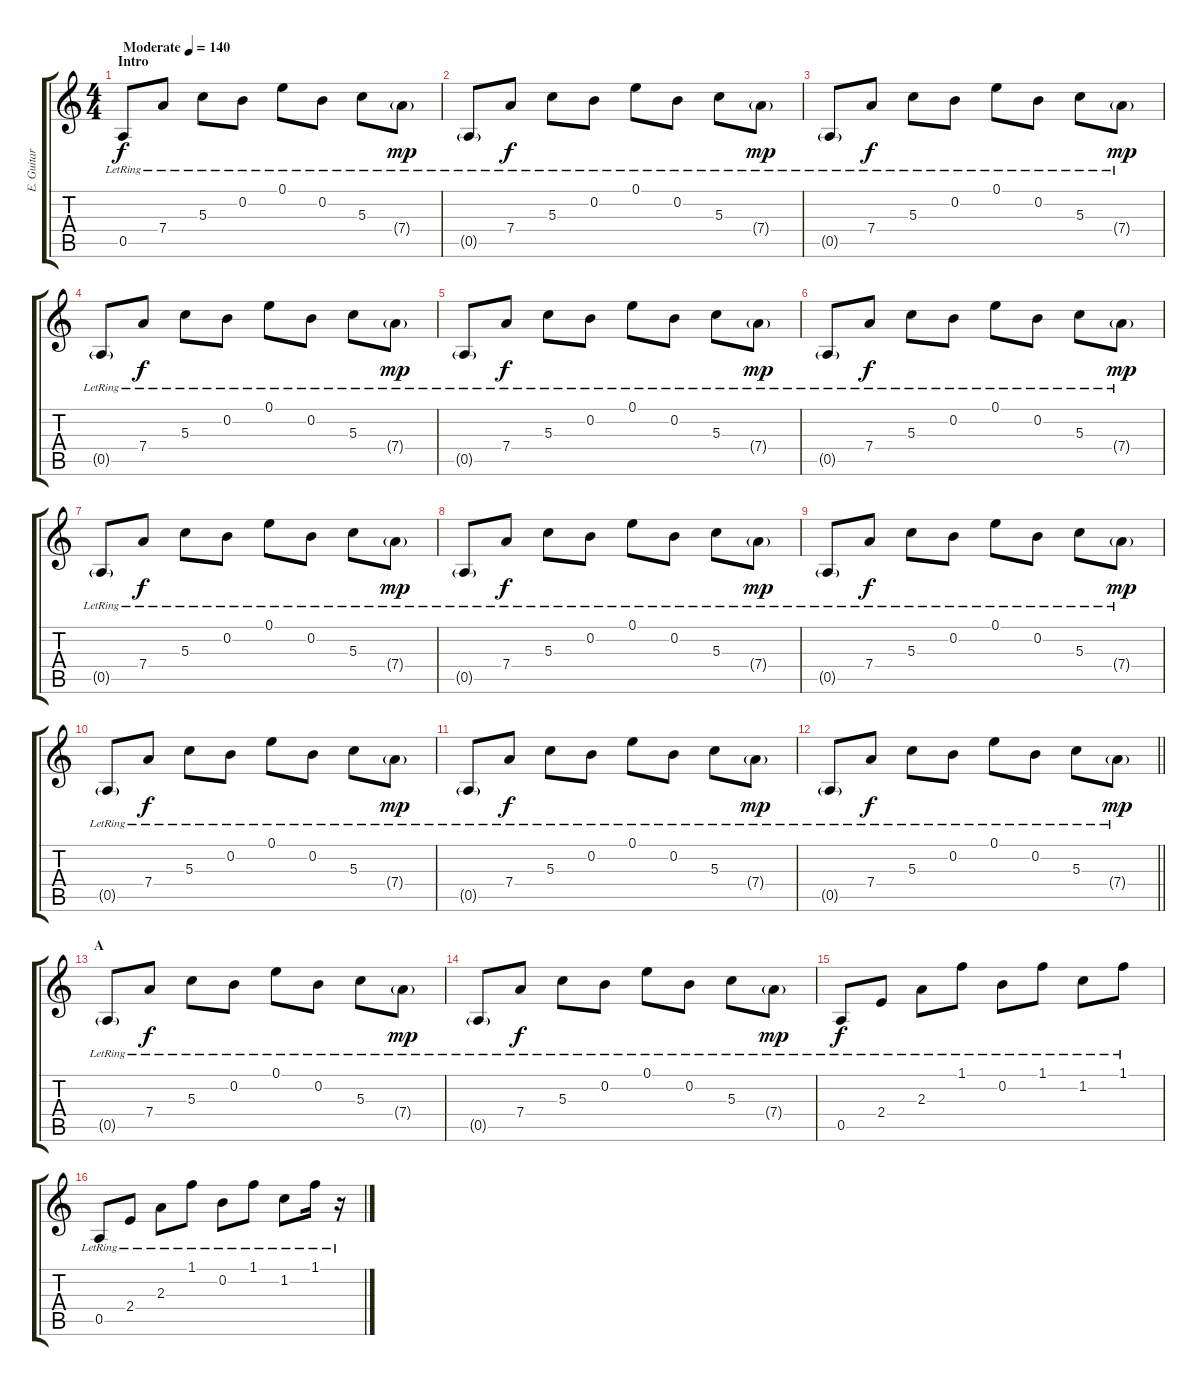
\track ("E. Guitar I" "E. Guitar ") {instrument electricguitarjazz}
\staff {score tabs}
\tuning (E4 B3 G3 D3 A2 E2) {hide}
\ts (4 4)
\section ("" "Intro")
\tempo (140 "Moderate")
\clef g2
\ks c
0.5{lr}.8{dy f instrument electricguitarjazz} 7.4{lr}.8 5.3{lr}.8 0.2{lr}.8 0.1{lr}.8 0.2{lr}.8 5.3{lr}.8 7.4{g lr}.8{dy mp} |
0.5{g lr}.8 7.4{lr}.8{dy f} 5.3{lr}.8 0.2{lr}.8 0.1{lr}.8 0.2{lr}.8 5.3{lr}.8 7.4{g lr}.8{dy mp} |
0.5{g lr}.8 7.4{lr}.8{dy f} 5.3{lr}.8 0.2{lr}.8 0.1{lr}.8 0.2{lr}.8 5.3{lr}.8 7.4{g lr}.8{dy mp} |
0.5{g lr}.8 7.4{lr}.8{dy f} 5.3{lr}.8 0.2{lr}.8 0.1{lr}.8 0.2{lr}.8 5.3{lr}.8 7.4{g lr}.8{dy mp} |
0.5{g lr}.8 7.4{lr}.8{dy f} 5.3{lr}.8 0.2{lr}.8 0.1{lr}.8 0.2{lr}.8 5.3{lr}.8 7.4{g lr}.8{dy mp} |
0.5{g lr}.8 7.4{lr}.8{dy f} 5.3{lr}.8 0.2{lr}.8 0.1{lr}.8 0.2{lr}.8 5.3{lr}.8 7.4{g lr}.8{dy mp} |
0.5{g lr}.8 7.4{lr}.8{dy f} 5.3{lr}.8 0.2{lr}.8 0.1{lr}.8 0.2{lr}.8 5.3{lr}.8 7.4{g lr}.8{dy mp} |
0.5{g lr}.8 7.4{lr}.8{dy f} 5.3{lr}.8 0.2{lr}.8 0.1{lr}.8 0.2{lr}.8 5.3{lr}.8 7.4{g lr}.8{dy mp} |
0.5{g lr}.8 7.4{lr}.8{dy f} 5.3{lr}.8 0.2{lr}.8 0.1{lr}.8 0.2{lr}.8 5.3{lr}.8 7.4{g lr}.8{dy mp} |
0.5{g lr}.8 7.4{lr}.8{dy f} 5.3{lr}.8 0.2{lr}.8 0.1{lr}.8 0.2{lr}.8 5.3{lr}.8 7.4{g lr}.8{dy mp} |
0.5{g lr}.8 7.4{lr}.8{dy f} 5.3{lr}.8 0.2{lr}.8 0.1{lr}.8 0.2{lr}.8 5.3{lr}.8 7.4{g lr}.8{dy mp} |
\barLineRight lightlight
0.5{g lr}.8 7.4{lr}.8{dy f} 5.3{lr}.8 0.2{lr}.8 0.1{lr}.8 0.2{lr}.8 5.3{lr}.8 7.4{g lr}.8{dy mp} |
\section ("" "A")
0.5{g lr}.8 7.4{lr}.8{dy f} 5.3{lr}.8 0.2{lr}.8 0.1{lr}.8 0.2{lr}.8 5.3{lr}.8 7.4{g lr}.8{dy mp} |
0.5{g lr}.8 7.4{lr}.8{dy f} 5.3{lr}.8 0.2{lr}.8 0.1{lr}.8 0.2{lr}.8 5.3{lr}.8 7.4{g lr}.8{dy mp} |
0.5{lr}.8{dy f} 2.4{lr}.8 2.3{lr}.8 1.1{lr}.8 0.2{lr}.8 1.1{lr}.8 1.2{lr}.8 1.1{lr}.8 |
0.5{lr}.8 2.4{lr}.8 2.3{lr}.8 1.1{lr}.8 0.2{lr}.8 1.1{lr}.8 1.2{lr}.8 1.1{lr}.16 r.16
